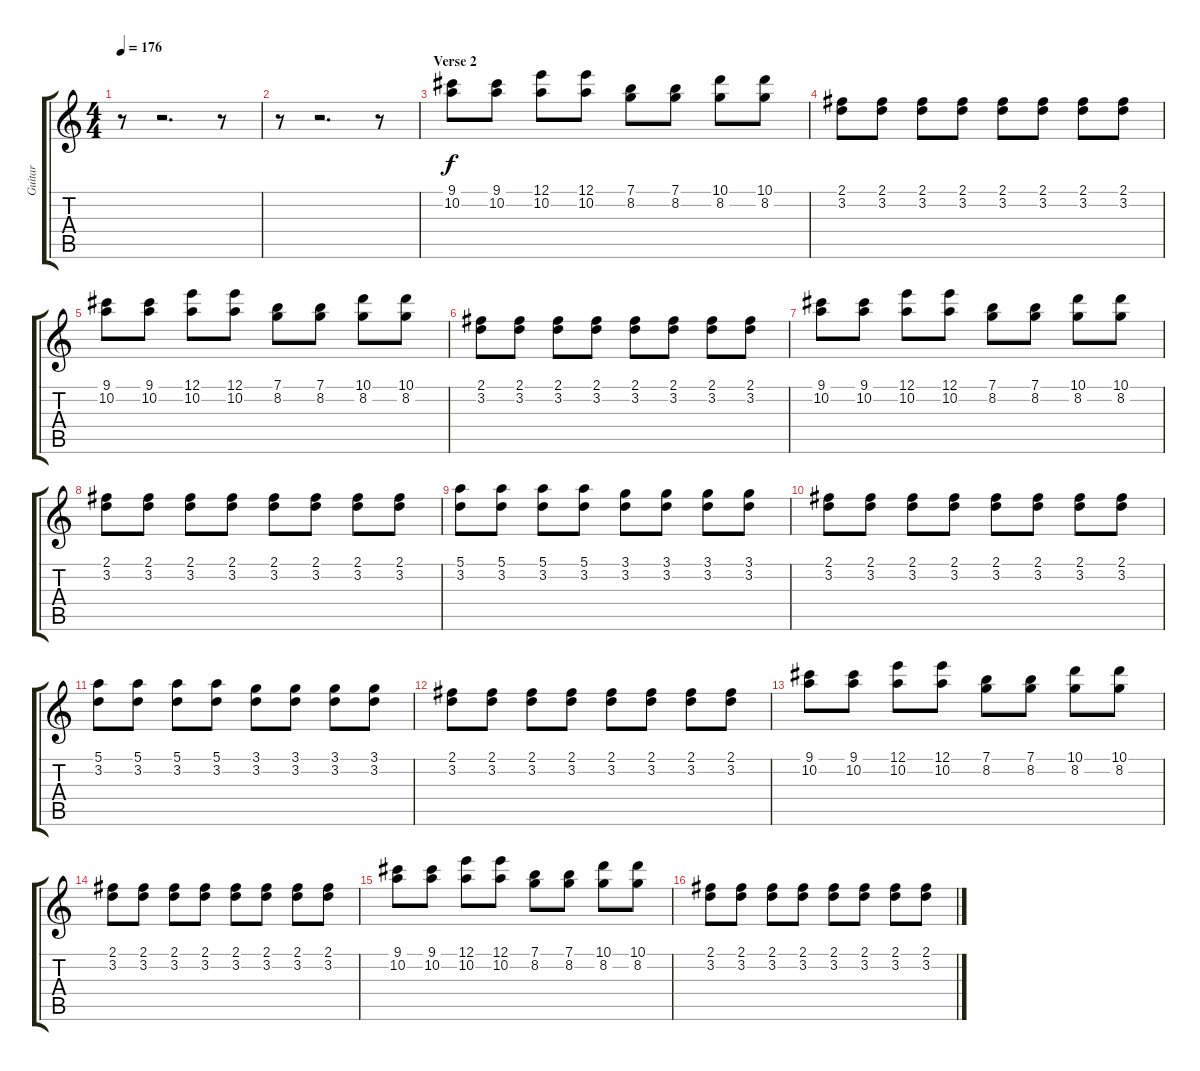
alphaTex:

\track ("Guitar" "Guitar") {instrument electricguitarclean}
\staff {score tabs}
\tuning (E4 B3 G3 D3 A2 E2) {hide}
\ts (4 4)
\tempo 176
\clef g2
\ks c
r.8{dy f} r.2{d} r.8 |
r.8 r.2{d} r.8 |
\section ("" "Verse 2")
(9.1 10.2).8 (9.1 10.2).8 (12.1 10.2).8 (12.1 10.2).8 (7.1 8.2).8 (7.1 8.2).8 (10.1 8.2).8 (10.1 8.2).8 |
(2.1 3.2).8 (2.1 3.2).8 (2.1 3.2).8 (2.1 3.2).8 (2.1 3.2).8 (2.1 3.2).8 (2.1 3.2).8 (2.1 3.2).8 |
(9.1 10.2).8 (9.1 10.2).8 (12.1 10.2).8 (12.1 10.2).8 (7.1 8.2).8 (7.1 8.2).8 (10.1 8.2).8 (10.1 8.2).8 |
(2.1 3.2).8 (2.1 3.2).8 (2.1 3.2).8 (2.1 3.2).8 (2.1 3.2).8 (2.1 3.2).8 (2.1 3.2).8 (2.1 3.2).8 |
(9.1 10.2).8 (9.1 10.2).8 (12.1 10.2).8 (12.1 10.2).8 (7.1 8.2).8 (7.1 8.2).8 (10.1 8.2).8 (10.1 8.2).8 |
(2.1 3.2).8 (2.1 3.2).8 (2.1 3.2).8 (2.1 3.2).8 (2.1 3.2).8 (2.1 3.2).8 (2.1 3.2).8 (2.1 3.2).8 |
(5.1 3.2).8 (5.1 3.2).8 (5.1 3.2).8 (5.1 3.2).8 (3.1 3.2).8 (3.1 3.2).8 (3.1 3.2).8 (3.1 3.2).8 |
(2.1 3.2).8 (2.1 3.2).8 (2.1 3.2).8 (2.1 3.2).8 (2.1 3.2).8 (2.1 3.2).8 (2.1 3.2).8 (2.1 3.2).8 |
(5.1 3.2).8 (5.1 3.2).8 (5.1 3.2).8 (5.1 3.2).8 (3.1 3.2).8 (3.1 3.2).8 (3.1 3.2).8 (3.1 3.2).8 |
(2.1 3.2).8 (2.1 3.2).8 (2.1 3.2).8 (2.1 3.2).8 (2.1 3.2).8 (2.1 3.2).8 (2.1 3.2).8 (2.1 3.2).8 |
(9.1 10.2).8 (9.1 10.2).8 (12.1 10.2).8 (12.1 10.2).8 (7.1 8.2).8 (7.1 8.2).8 (10.1 8.2).8 (10.1 8.2).8 |
(2.1 3.2).8 (2.1 3.2).8 (2.1 3.2).8 (2.1 3.2).8 (2.1 3.2).8 (2.1 3.2).8 (2.1 3.2).8 (2.1 3.2).8 |
(9.1 10.2).8 (9.1 10.2).8 (12.1 10.2).8 (12.1 10.2).8 (7.1 8.2).8 (7.1 8.2).8 (10.1 8.2).8 (10.1 8.2).8 |
(2.1 3.2).8 (2.1 3.2).8 (2.1 3.2).8 (2.1 3.2).8 (2.1 3.2).8 (2.1 3.2).8 (2.1 3.2).8 (2.1 3.2).8
